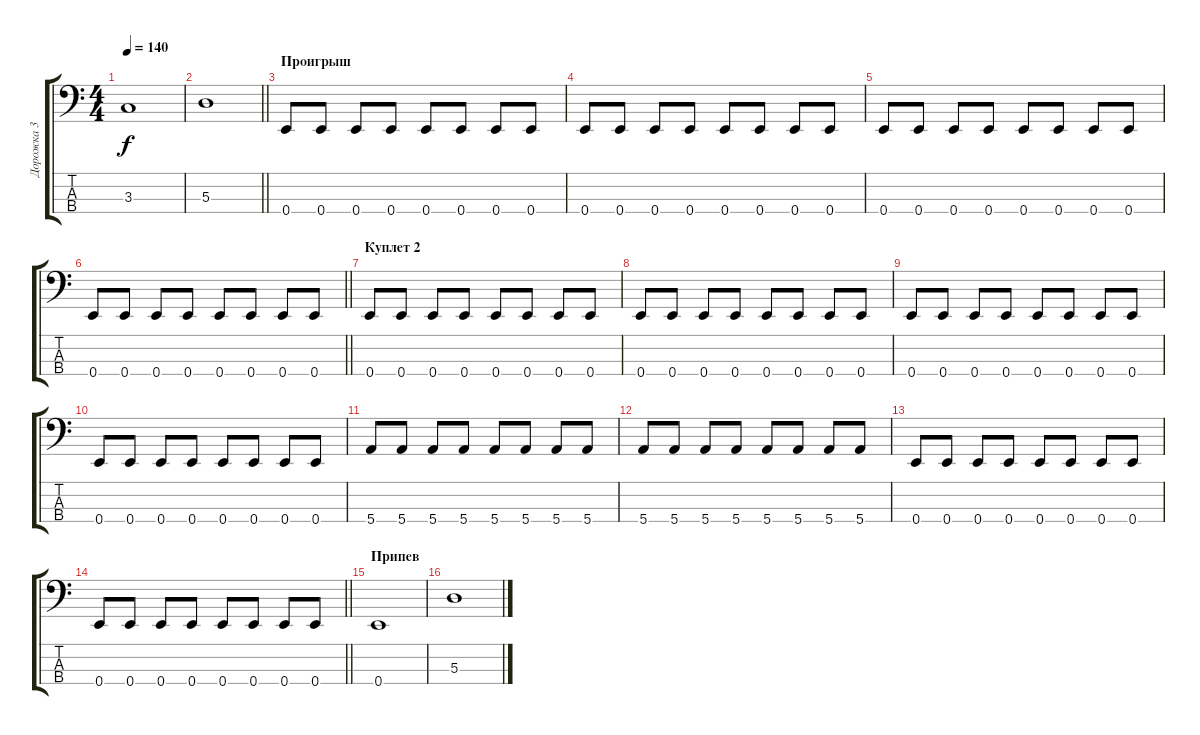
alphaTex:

\track ("Дорожка 3" "Дорожка 3") {instrument electricbasspick}
\staff {score tabs}
\tuning (G2 D2 A1 E1) {hide}
\ts (4 4)
\tempo 140
\clef f4
\ks c
3.3.1{dy f} |
\barLineRight lightlight
5.3.1 |
\section ("" "Проигрыш")
0.4.8 0.4.8 0.4.8 0.4.8 0.4.8 0.4.8 0.4.8 0.4.8 |
0.4.8 0.4.8 0.4.8 0.4.8 0.4.8 0.4.8 0.4.8 0.4.8 |
0.4.8 0.4.8 0.4.8 0.4.8 0.4.8 0.4.8 0.4.8 0.4.8 |
\barLineRight lightlight
0.4.8 0.4.8 0.4.8 0.4.8 0.4.8 0.4.8 0.4.8 0.4.8 |
\section ("" "Куплет 2")
0.4.8 0.4.8 0.4.8 0.4.8 0.4.8 0.4.8 0.4.8 0.4.8 |
0.4.8 0.4.8 0.4.8 0.4.8 0.4.8 0.4.8 0.4.8 0.4.8 |
0.4.8 0.4.8 0.4.8 0.4.8 0.4.8 0.4.8 0.4.8 0.4.8 |
0.4.8 0.4.8 0.4.8 0.4.8 0.4.8 0.4.8 0.4.8 0.4.8 |
5.4.8 5.4.8 5.4.8 5.4.8 5.4.8 5.4.8 5.4.8 5.4.8 |
5.4.8 5.4.8 5.4.8 5.4.8 5.4.8 5.4.8 5.4.8 5.4.8 |
0.4.8 0.4.8 0.4.8 0.4.8 0.4.8 0.4.8 0.4.8 0.4.8 |
\barLineRight lightlight
0.4.8 0.4.8 0.4.8 0.4.8 0.4.8 0.4.8 0.4.8 0.4.8 |
\section ("" "Припев")
0.4.1 |
5.3.1
